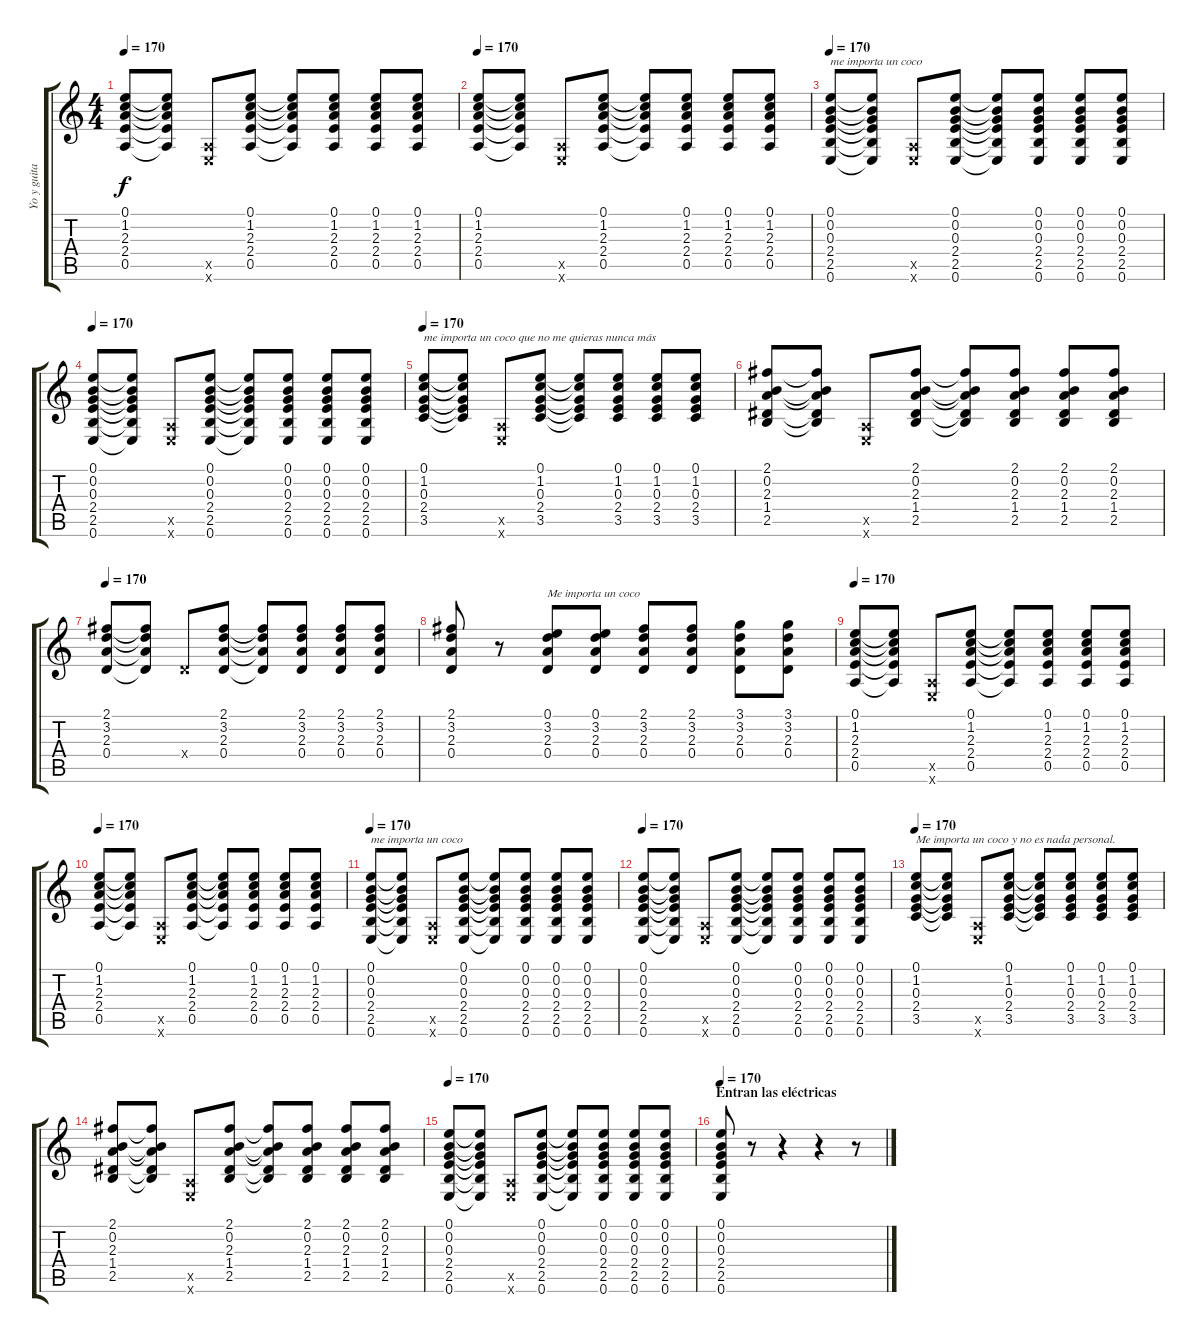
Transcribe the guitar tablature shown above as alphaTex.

\track ("Yo y guitarra electroacústica 12 cuerdas" "Yo y guita") {instrument acousticguitarsteel}
\staff {score tabs}
\tuning (E4 B3 G3 D3 A2 E2) {hide}
\ts (4 4)
\tempo 170
\clef g2
\ks c
(0.1 1.2 2.3 2.4 0.5).8{dy f} (0.1{t} 1.2{t} 2.3{t} 2.4{t} 0.5{t}).8 (0.5{x} 0.6{x}).8 (0.1 1.2 2.3 2.4 0.5).8 (0.1{t} 1.2{t} 2.3{t} 2.4{t} 0.5{t}).8 (0.1 1.2 2.3 2.4 0.5).8 (0.1 1.2 2.3 2.4 0.5).8 (0.1 1.2 2.3 2.4 0.5).8 |
\tempo 170
(0.1 1.2 2.3 2.4 0.5).8 (0.1{t} 1.2{t} 2.3{t} 2.4{t} 0.5{t}).8 (0.5{x} 0.6{x}).8 (0.1 1.2 2.3 2.4 0.5).8 (0.1{t} 1.2{t} 2.3{t} 2.4{t} 0.5{t}).8 (0.1 1.2 2.3 2.4 0.5).8 (0.1 1.2 2.3 2.4 0.5).8 (0.1 1.2 2.3 2.4 0.5).8 |
\tempo 170
(0.1 0.2 0.3 2.4 2.5 0.6).8{txt "me importa un coco"} (0.1{t} 0.2{t} 0.3{t} 2.4{t} 2.5{t} 0.6{t}).8 (0.5{x} 0.6{x}).8 (0.1 0.2 0.3 2.4 2.5 0.6).8 (0.1{t} 0.2{t} 0.3{t} 2.4{t} 2.5{t} 0.6{t}).8 (0.1 0.2 0.3 2.4 2.5 0.6).8 (0.1 0.2 0.3 2.4 2.5 0.6).8 (0.1 0.2 0.3 2.4 2.5 0.6).8 |
\tempo 170
(0.1 0.2 0.3 2.4 2.5 0.6).8 (0.1{t} 0.2{t} 0.3{t} 2.4{t} 2.5{t} 0.6{t}).8 (0.5{x} 0.6{x}).8 (0.1 0.2 0.3 2.4 2.5 0.6).8 (0.1{t} 0.2{t} 0.3{t} 2.4{t} 2.5{t} 0.6{t}).8 (0.1 0.2 0.3 2.4 2.5 0.6).8 (0.1 0.2 0.3 2.4 2.5 0.6).8 (0.1 0.2 0.3 2.4 2.5 0.6).8 |
\tempo 170
(0.1 1.2 0.3 2.4 3.5).8{txt "me importa un coco que no me quieras nunca más"} (0.1{t} 1.2{t} 0.3{t} 2.4{t} 3.5{t}).8 (0.5{x} 0.6{x}).8 (0.1 1.2 0.3 2.4 3.5).8 (0.1{t} 1.2{t} 0.3{t} 2.4{t} 3.5{t}).8 (0.1 1.2 0.3 2.4 3.5).8 (0.1 1.2 0.3 2.4 3.5).8 (0.1 1.2 0.3 2.4 3.5).8 |
(2.1 0.2 2.3 1.4 2.5).8 (2.1{t} 0.2{t} 2.3{t} 1.4{t} 2.5{t}).8 (0.5{x} 0.6{x}).8 (2.1 0.2 2.3 1.4 2.5).8 (2.1{t} 0.2{t} 2.3{t} 1.4{t} 2.5{t}).8 (2.1 0.2 2.3 1.4 2.5).8 (2.1 0.2 2.3 1.4 2.5).8 (2.1 0.2 2.3 1.4 2.5).8 |
\tempo 170
(2.1 3.2 2.3 0.4).8 (2.1{t} 3.2{t} 2.3{t} 0.4{t}).8 0.4{x}.8 (2.1 3.2 2.3 0.4).8 (2.1{t} 3.2{t} 2.3{t} 0.4{t}).8 (2.1 3.2 2.3 0.4).8 (2.1 3.2 2.3 0.4).8 (2.1 3.2 2.3 0.4).8 |
(2.1 3.2 2.3 0.4).8 r.8 (0.1 3.2 2.3 0.4).8{txt "Me importa un coco"} (0.1 3.2 2.3 0.4).8 (2.1 3.2 2.3 0.4).8 (2.1 3.2 2.3 0.4).8 (3.1 3.2 2.3 0.4).8 (3.1 3.2 2.3 0.4).8 |
\tempo 170
(0.1 1.2 2.3 2.4 0.5).8 (0.1{t} 1.2{t} 2.3{t} 2.4{t} 0.5{t}).8 (0.5{x} 0.6{x}).8 (0.1 1.2 2.3 2.4 0.5).8 (0.1{t} 1.2{t} 2.3{t} 2.4{t} 0.5{t}).8 (0.1 1.2 2.3 2.4 0.5).8 (0.1 1.2 2.3 2.4 0.5).8 (0.1 1.2 2.3 2.4 0.5).8 |
\tempo 170
(0.1 1.2 2.3 2.4 0.5).8 (0.1{t} 1.2{t} 2.3{t} 2.4{t} 0.5{t}).8 (0.5{x} 0.6{x}).8 (0.1 1.2 2.3 2.4 0.5).8 (0.1{t} 1.2{t} 2.3{t} 2.4{t} 0.5{t}).8 (0.1 1.2 2.3 2.4 0.5).8 (0.1 1.2 2.3 2.4 0.5).8 (0.1 1.2 2.3 2.4 0.5).8 |
\tempo 170
(0.1 0.2 0.3 2.4 2.5 0.6).8{txt "me importa un coco"} (0.1{t} 0.2{t} 0.3{t} 2.4{t} 2.5{t} 0.6{t}).8 (0.5{x} 0.6{x}).8 (0.1 0.2 0.3 2.4 2.5 0.6).8 (0.1{t} 0.2{t} 0.3{t} 2.4{t} 2.5{t} 0.6{t}).8 (0.1 0.2 0.3 2.4 2.5 0.6).8 (0.1 0.2 0.3 2.4 2.5 0.6).8 (0.1 0.2 0.3 2.4 2.5 0.6).8 |
\tempo 170
(0.1 0.2 0.3 2.4 2.5 0.6).8 (0.1{t} 0.2{t} 0.3{t} 2.4{t} 2.5{t} 0.6{t}).8 (0.5{x} 0.6{x}).8 (0.1 0.2 0.3 2.4 2.5 0.6).8 (0.1{t} 0.2{t} 0.3{t} 2.4{t} 2.5{t} 0.6{t}).8 (0.1 0.2 0.3 2.4 2.5 0.6).8 (0.1 0.2 0.3 2.4 2.5 0.6).8 (0.1 0.2 0.3 2.4 2.5 0.6).8 |
\tempo 170
(0.1 1.2 0.3 2.4 3.5).8{txt "Me importa un coco y no es nada personal."} (0.1{t} 1.2{t} 0.3{t} 2.4{t} 3.5{t}).8 (0.5{x} 0.6{x}).8 (0.1 1.2 0.3 2.4 3.5).8 (0.1{t} 1.2{t} 0.3{t} 2.4{t} 3.5{t}).8 (0.1 1.2 0.3 2.4 3.5).8 (0.1 1.2 0.3 2.4 3.5).8 (0.1 1.2 0.3 2.4 3.5).8 |
(2.1 0.2 2.3 1.4 2.5).8 (2.1{t} 0.2{t} 2.3{t} 1.4{t} 2.5{t}).8 (0.5{x} 0.6{x}).8 (2.1 0.2 2.3 1.4 2.5).8 (2.1{t} 0.2{t} 2.3{t} 1.4{t} 2.5{t}).8 (2.1 0.2 2.3 1.4 2.5).8 (2.1 0.2 2.3 1.4 2.5).8 (2.1 0.2 2.3 1.4 2.5).8 |
\tempo 170
(0.1 0.2 0.3 2.4 2.5 0.6).8 (0.1{t} 0.2{t} 0.3{t} 2.4{t} 2.5{t} 0.6{t}).8 (0.5{x} 0.6{x}).8 (0.1 0.2 0.3 2.4 2.5 0.6).8 (0.1{t} 0.2{t} 0.3{t} 2.4{t} 2.5{t} 0.6{t}).8 (0.1 0.2 0.3 2.4 2.5 0.6).8 (0.1 0.2 0.3 2.4 2.5 0.6).8 (0.1 0.2 0.3 2.4 2.5 0.6).8 |
\section ("" "Entran las eléctricas")
\tempo 170
(0.1 0.2 0.3 2.4 2.5 0.6).8 r.8 r.4 r.4 r.8
